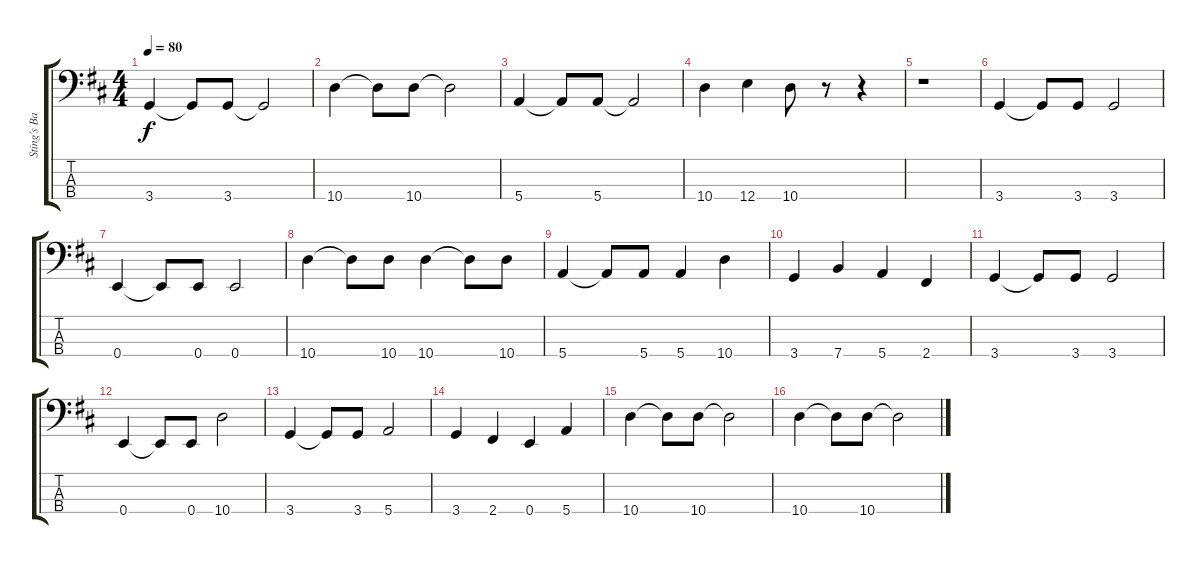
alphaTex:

\track ("Sting's Bass" "Sting's Ba") {instrument electricbassfinger}
\staff {score tabs}
\tuning (G2 D2 A1 E1) {hide}
\ts (4 4)
\tempo 80
\clef f4
\ks d
3.4.4{dy f} 3.4{t}.8 3.4.8 3.4{t}.2 |
10.4.4 10.4{t}.8 10.4.8 10.4{t}.2 |
5.4.4 5.4{t}.8 5.4.8 5.4{t}.2 |
10.4.4 12.4.4 10.4.8 r.8 r.4 |
r.1 |
3.4.4 3.4{t}.8 3.4.8 3.4.2 |
0.4.4 0.4{t}.8 0.4.8 0.4.2 |
10.4.4 10.4{t}.8 10.4.8 10.4.4 10.4{t}.8 10.4.8 |
5.4.4 5.4{t}.8 5.4.8 5.4.4 10.4.4 |
3.4.4 7.4.4 5.4.4 2.4.4 |
3.4.4 3.4{t}.8 3.4.8 3.4.2 |
0.4.4 0.4{t}.8 0.4.8 10.4.2 |
3.4.4 3.4{t}.8 3.4.8 5.4.2 |
3.4.4 2.4.4 0.4.4 5.4.4 |
10.4.4 10.4{t}.8 10.4.8 10.4{t}.2 |
10.4.4 10.4{t}.8 10.4.8 10.4{t}.2
